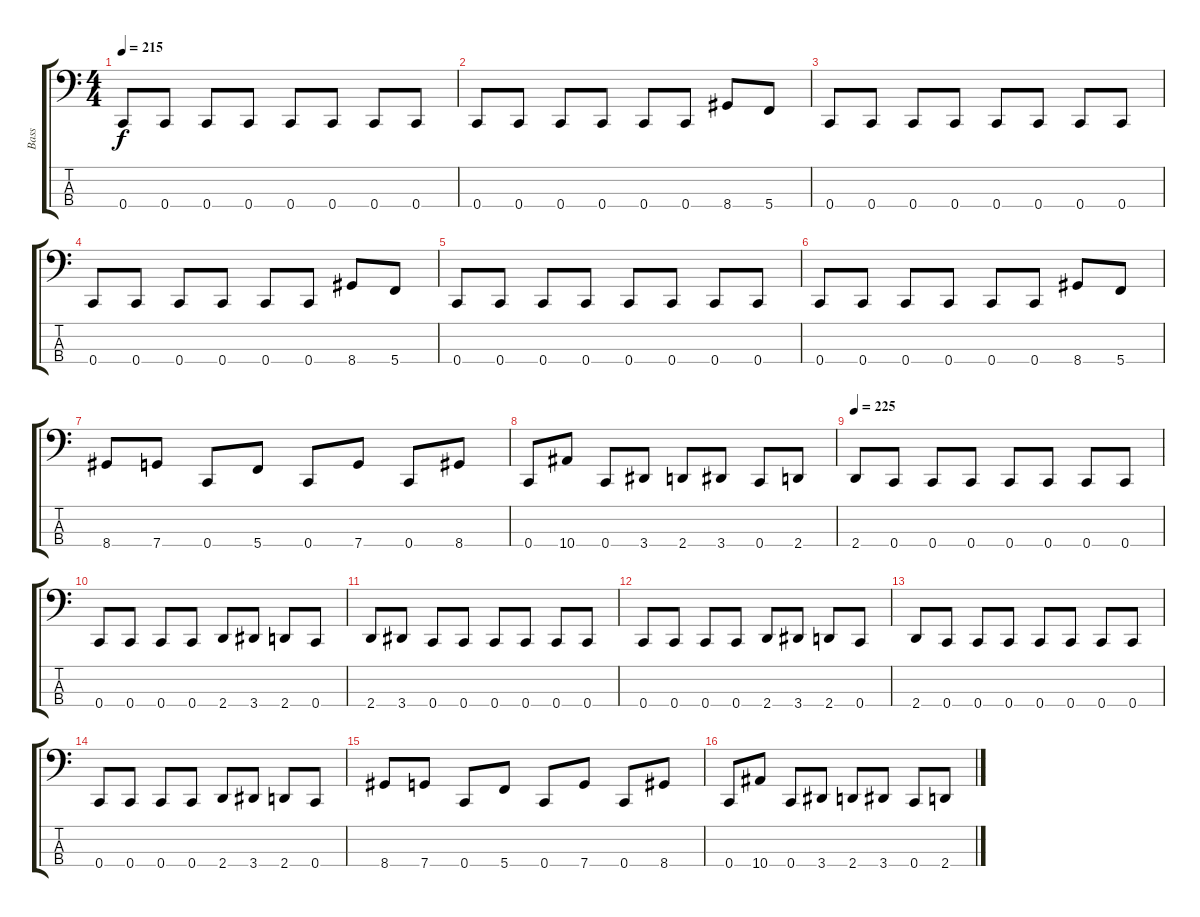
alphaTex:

\track ("Bass" "Bass") {instrument electricbasspick}
\staff {score tabs}
\tuning (F2 C2 G1 C1) {hide}
\ts (4 4)
\tempo 215
\clef f4
\ks c
0.4.8{dy f} 0.4.8 0.4.8 0.4.8 0.4.8 0.4.8 0.4.8 0.4.8 |
0.4.8 0.4.8 0.4.8 0.4.8 0.4.8 0.4.8 8.4.8 5.4.8 |
0.4.8 0.4.8 0.4.8 0.4.8 0.4.8 0.4.8 0.4.8 0.4.8 |
0.4.8 0.4.8 0.4.8 0.4.8 0.4.8 0.4.8 8.4.8 5.4.8 |
0.4.8 0.4.8 0.4.8 0.4.8 0.4.8 0.4.8 0.4.8 0.4.8 |
0.4.8 0.4.8 0.4.8 0.4.8 0.4.8 0.4.8 8.4.8 5.4.8 |
8.4.8 7.4.8 0.4.8 5.4.8 0.4.8 7.4.8 0.4.8 8.4.8 |
0.4.8 10.4.8 0.4.8 3.4.8 2.4.8 3.4.8 0.4.8 2.4.8 |
\tempo 225
2.4.8 0.4.8 0.4.8 0.4.8 0.4.8 0.4.8 0.4.8 0.4.8 |
0.4.8 0.4.8 0.4.8 0.4.8 2.4.8 3.4.8 2.4.8 0.4.8 |
2.4.8 3.4.8 0.4.8 0.4.8 0.4.8 0.4.8 0.4.8 0.4.8 |
0.4.8 0.4.8 0.4.8 0.4.8 2.4.8 3.4.8 2.4.8 0.4.8 |
2.4.8 0.4.8 0.4.8 0.4.8 0.4.8 0.4.8 0.4.8 0.4.8 |
0.4.8 0.4.8 0.4.8 0.4.8 2.4.8 3.4.8 2.4.8 0.4.8 |
8.4.8 7.4.8 0.4.8 5.4.8 0.4.8 7.4.8 0.4.8 8.4.8 |
0.4.8 10.4.8 0.4.8 3.4.8 2.4.8 3.4.8 0.4.8 2.4.8
